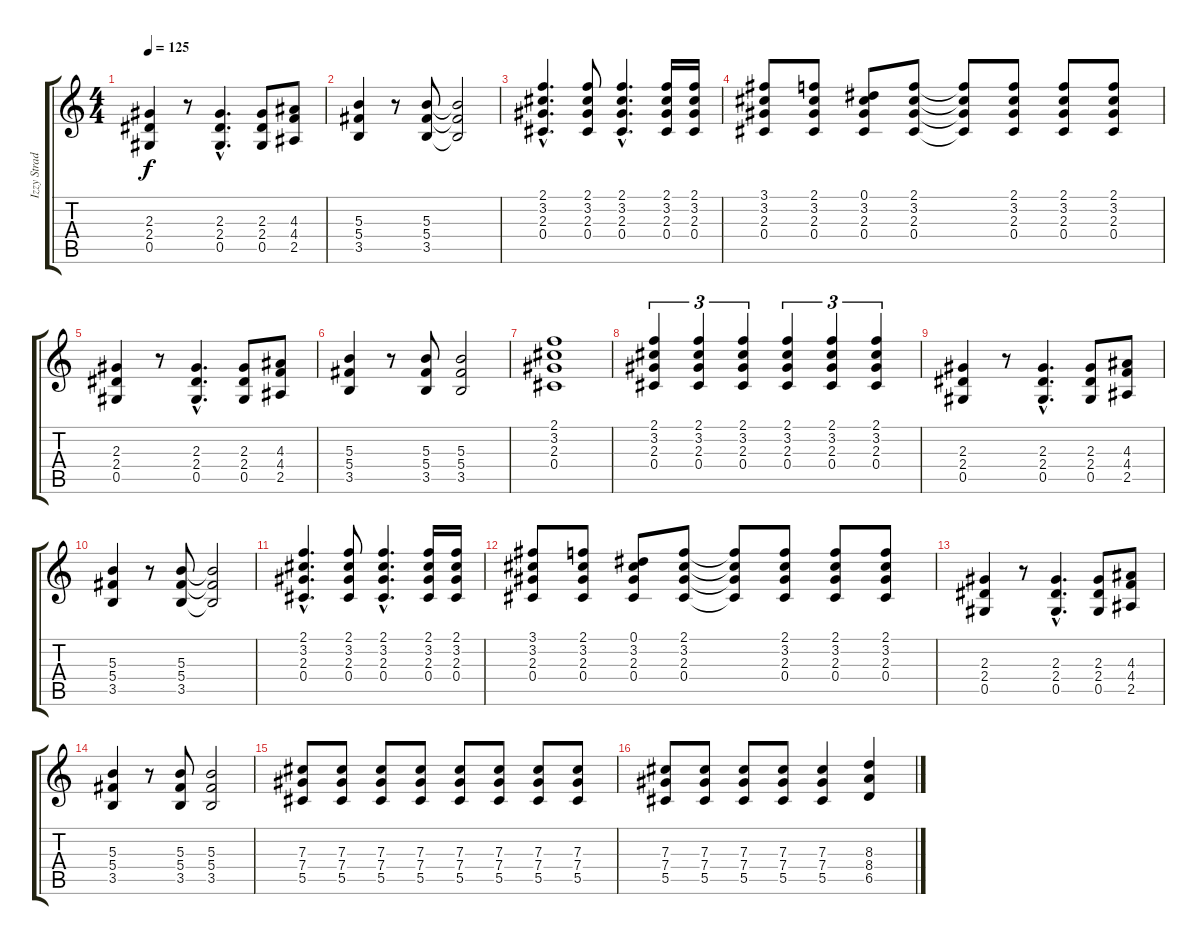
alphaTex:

\track ("Izzy Stradlin" "Izzy Strad") {instrument overdrivenguitar}
\staff {score tabs}
\tuning (Eb4 Bb3 Gb3 Db3 Ab2 Eb2) {hide}
\ts (4 4)
\tempo 125
\clef g2
\ks c
(2.3 2.4 0.5).4{dy f} r.8 (2.3{hac} 2.4{hac} 0.5{hac}).4{d} (2.3 2.4 0.5).8 (4.3 4.4 2.5).8 |
(5.3 5.4 3.5).4 r.8 (5.3 5.4 3.5).8 (5.3{t} 5.4{t} 3.5{t}).2 |
(2.1{hac} 3.2{hac} 2.3{hac} 0.4{hac}).4{d} (2.1 3.2 2.3 0.4).8 (2.1{hac} 3.2{hac} 2.3{hac} 0.4{hac}).4{d} (2.1 3.2 2.3 0.4).16 (2.1 3.2 2.3 0.4).16 |
(3.1 3.2 2.3 0.4).8 (2.1 3.2 2.3 0.4).8 (0.1 3.2 2.3 0.4).8 (2.1 3.2 2.3 0.4).8 (2.1{t} 3.2{t} 2.3{t} 0.4{t}).8 (2.1 3.2 2.3 0.4).8 (2.1 3.2 2.3 0.4).8 (2.1 3.2 2.3 0.4).8 |
(2.3 2.4 0.5).4 r.8 (2.3{hac} 2.4{hac} 0.5{hac}).4{d} (2.3 2.4 0.5).8 (4.3 4.4 2.5).8 |
(5.3 5.4 3.5).4 r.8 (5.3 5.4 3.5).8 (5.3 5.4 3.5).2 |
(2.1 3.2 2.3 0.4).1 |
(2.1 3.2 2.3 0.4).4{tu (3 2)} (2.1 3.2 2.3 0.4).4{tu (3 2)} (2.1 3.2 2.3 0.4).4{tu (3 2)} (2.1 3.2 2.3 0.4).4{tu (3 2)} (2.1 3.2 2.3 0.4).4{tu (3 2)} (2.1 3.2 2.3 0.4).4{tu (3 2)} |
(2.3 2.4 0.5).4 r.8 (2.3{hac} 2.4{hac} 0.5{hac}).4{d} (2.3 2.4 0.5).8 (4.3 4.4 2.5).8 |
(5.3 5.4 3.5).4 r.8 (5.3 5.4 3.5).8 (5.3{t} 5.4{t} 3.5{t}).2 |
(2.1{hac} 3.2{hac} 2.3{hac} 0.4{hac}).4{d} (2.1 3.2 2.3 0.4).8 (2.1{hac} 3.2{hac} 2.3{hac} 0.4{hac}).4{d} (2.1 3.2 2.3 0.4).16 (2.1 3.2 2.3 0.4).16 |
(3.1 3.2 2.3 0.4).8 (2.1 3.2 2.3 0.4).8 (0.1 3.2 2.3 0.4).8 (2.1 3.2 2.3 0.4).8 (2.1{t} 3.2{t} 2.3{t} 0.4{t}).8 (2.1 3.2 2.3 0.4).8 (2.1 3.2 2.3 0.4).8 (2.1 3.2 2.3 0.4).8 |
(2.3 2.4 0.5).4 r.8 (2.3{hac} 2.4{hac} 0.5{hac}).4{d} (2.3 2.4 0.5).8 (4.3 4.4 2.5).8 |
(5.3 5.4 3.5).4 r.8 (5.3 5.4 3.5).8 (5.3 5.4 3.5).2 |
(7.3 7.4 5.5).8 (7.3 7.4 5.5).8 (7.3 7.4 5.5).8 (7.3 7.4 5.5).8 (7.3 7.4 5.5).8 (7.3 7.4 5.5).8 (7.3 7.4 5.5).8 (7.3 7.4 5.5).8 |
(7.3 7.4 5.5).8 (7.3 7.4 5.5).8 (7.3 7.4 5.5).8 (7.3 7.4 5.5).8 (7.3 7.4 5.5).4 (8.3 8.4 6.5).4
